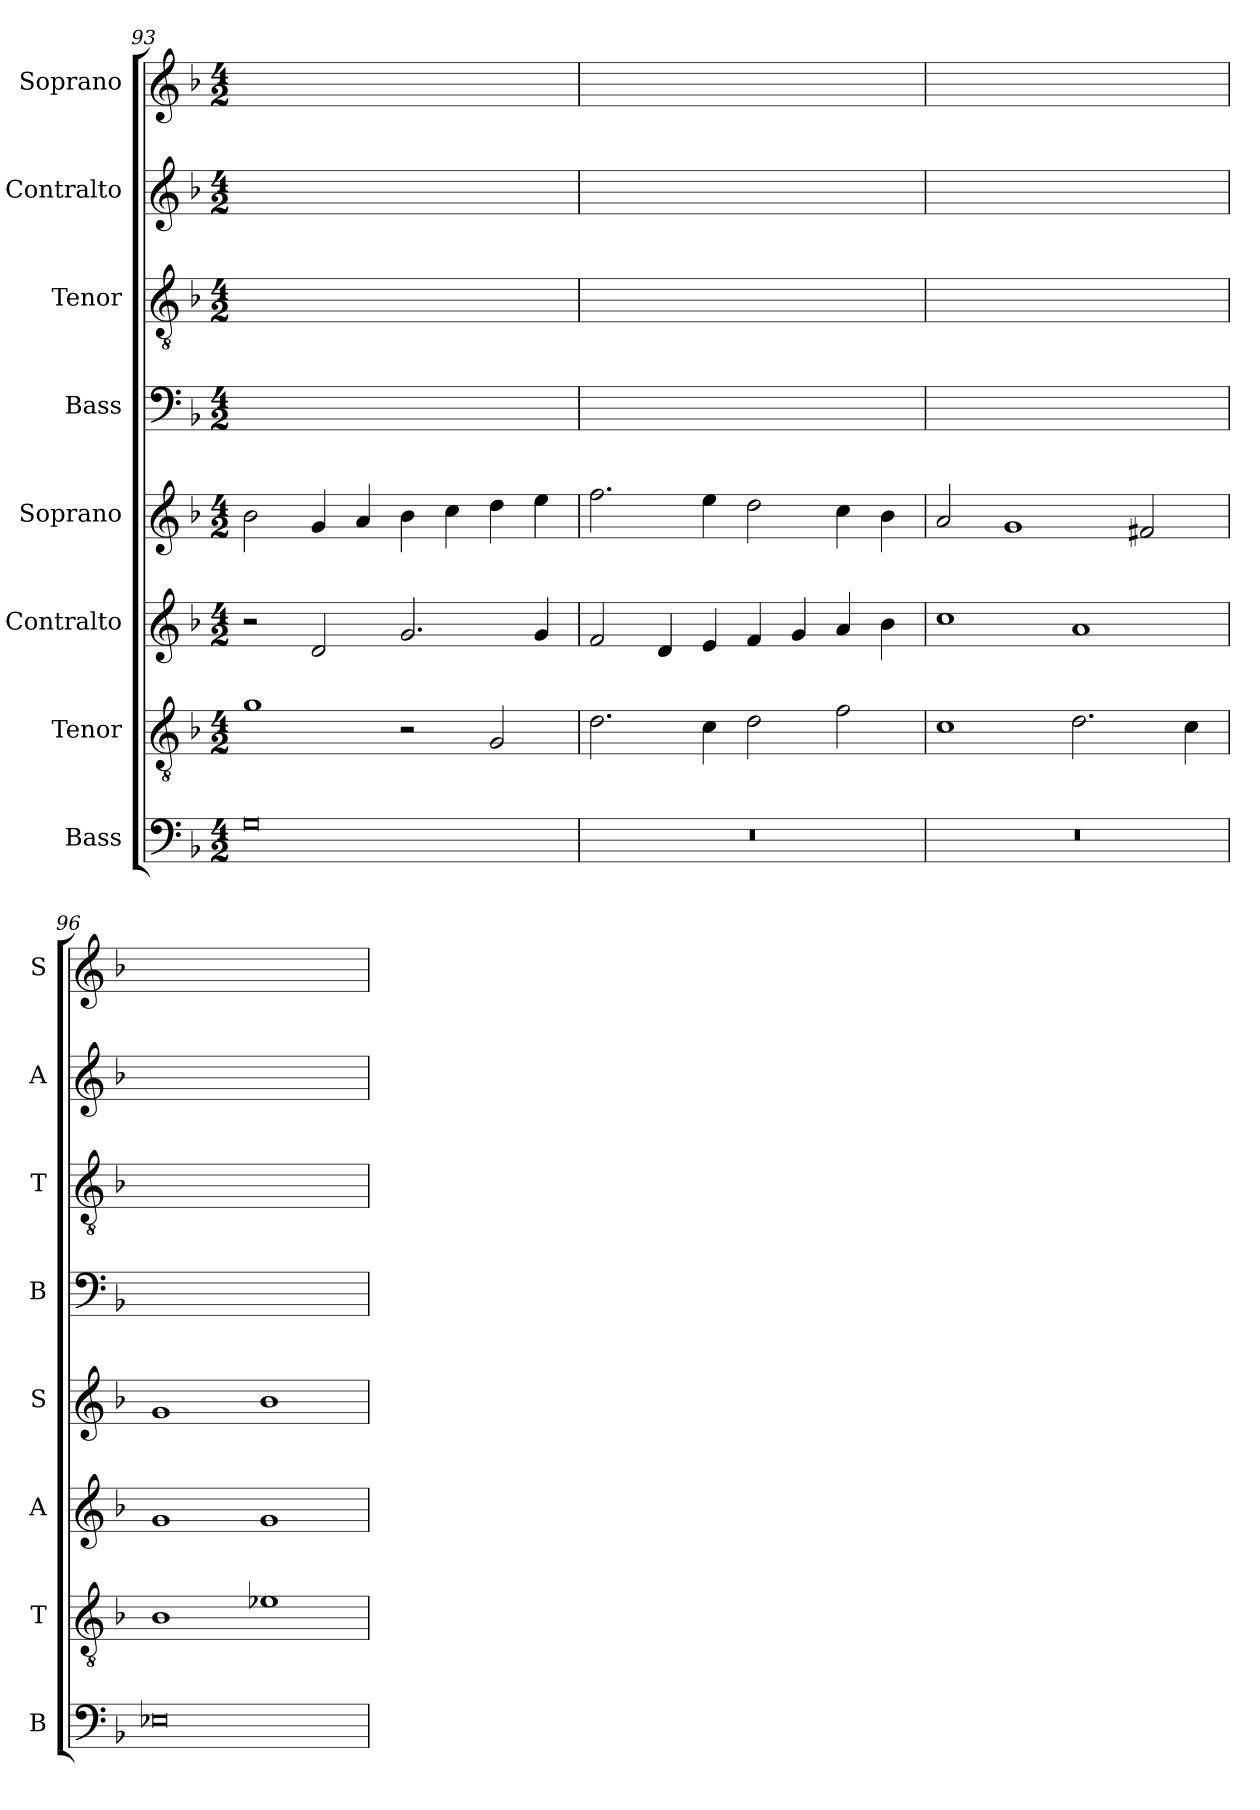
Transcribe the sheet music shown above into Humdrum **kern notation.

**kern	**kern	**kern	**kern	**kern	**kern	**kern	**kern
*part8	*part7	*part6	*part5	*part4	*part3	*part2	*part1
*staff8	*staff7	*staff6	*staff5	*staff4	*staff3	*staff2	*staff1
*I"Bass	*I"Tenor	*I"Contralto	*I"Soprano	*I"Bass	*I"Tenor	*I"Contralto	*I"Soprano
*I'B	*I'T	*I'A	*I'S	*I'B	*I'T	*I'A	*I'S
*clefF4	*clefGv2	*clefG2	*clefG2	*clefF4	*clefGv2	*clefG2	*clefG2
*k[b-]	*k[b-]	*k[b-]	*k[b-]	*k[b-]	*k[b-]	*k[b-]	*k[b-]
*G:dor	*G:dor	*G:dor	*G:dor	*G:dor	*G:dor	*G:dor	*G:dor
*M4/2	*M4/2	*M4/2	*M4/2	*M4/2	*M4/2	*M4/2	*M4/2
=93	=93	=93	=93	=93	=93	=93	=93
0G	1g	2r	2b-	0ryy	0ryy	0ryy	0ryy
.	.	2d	4g	.	.	.	.
.	.	.	4a	.	.	.	.
.	2r	2.g	4b-	.	.	.	.
.	.	.	4cc	.	.	.	.
.	2G	.	4dd	.	.	.	.
.	.	4g	4ee	.	.	.	.
=94	=94	=94	=94	=94	=94	=94	=94
0r	2.d	2f	2.ff	0ryy	0ryy	0ryy	0ryy
.	.	4d	.	.	.	.	.
.	4c	4e	4ee	.	.	.	.
.	2d	4f	2dd	.	.	.	.
.	.	4g	.	.	.	.	.
.	2f	4a	4cc	.	.	.	.
.	.	4b-	4b-	.	.	.	.
=95	=95	=95	=95	=95	=95	=95	=95
0r	1c	1cc	2a	0ryy	0ryy	0ryy	0ryy
.	.	.	1g	.	.	.	.
.	2.d	1a	.	.	.	.	.
.	.	.	2f#X	.	.	.	.
.	4c	.	.	.	.	.	.
=96	=96	=96	=96	=96	=96	=96	=96
0E-X	1B-	1g	1g	0ryy	0ryy	0ryy	0ryy
.	1e-X	1g	1b-	.	.	.	.
=	=	=	=	=	=	=	=
*-	*-	*-	*-	*-	*-	*-	*-
